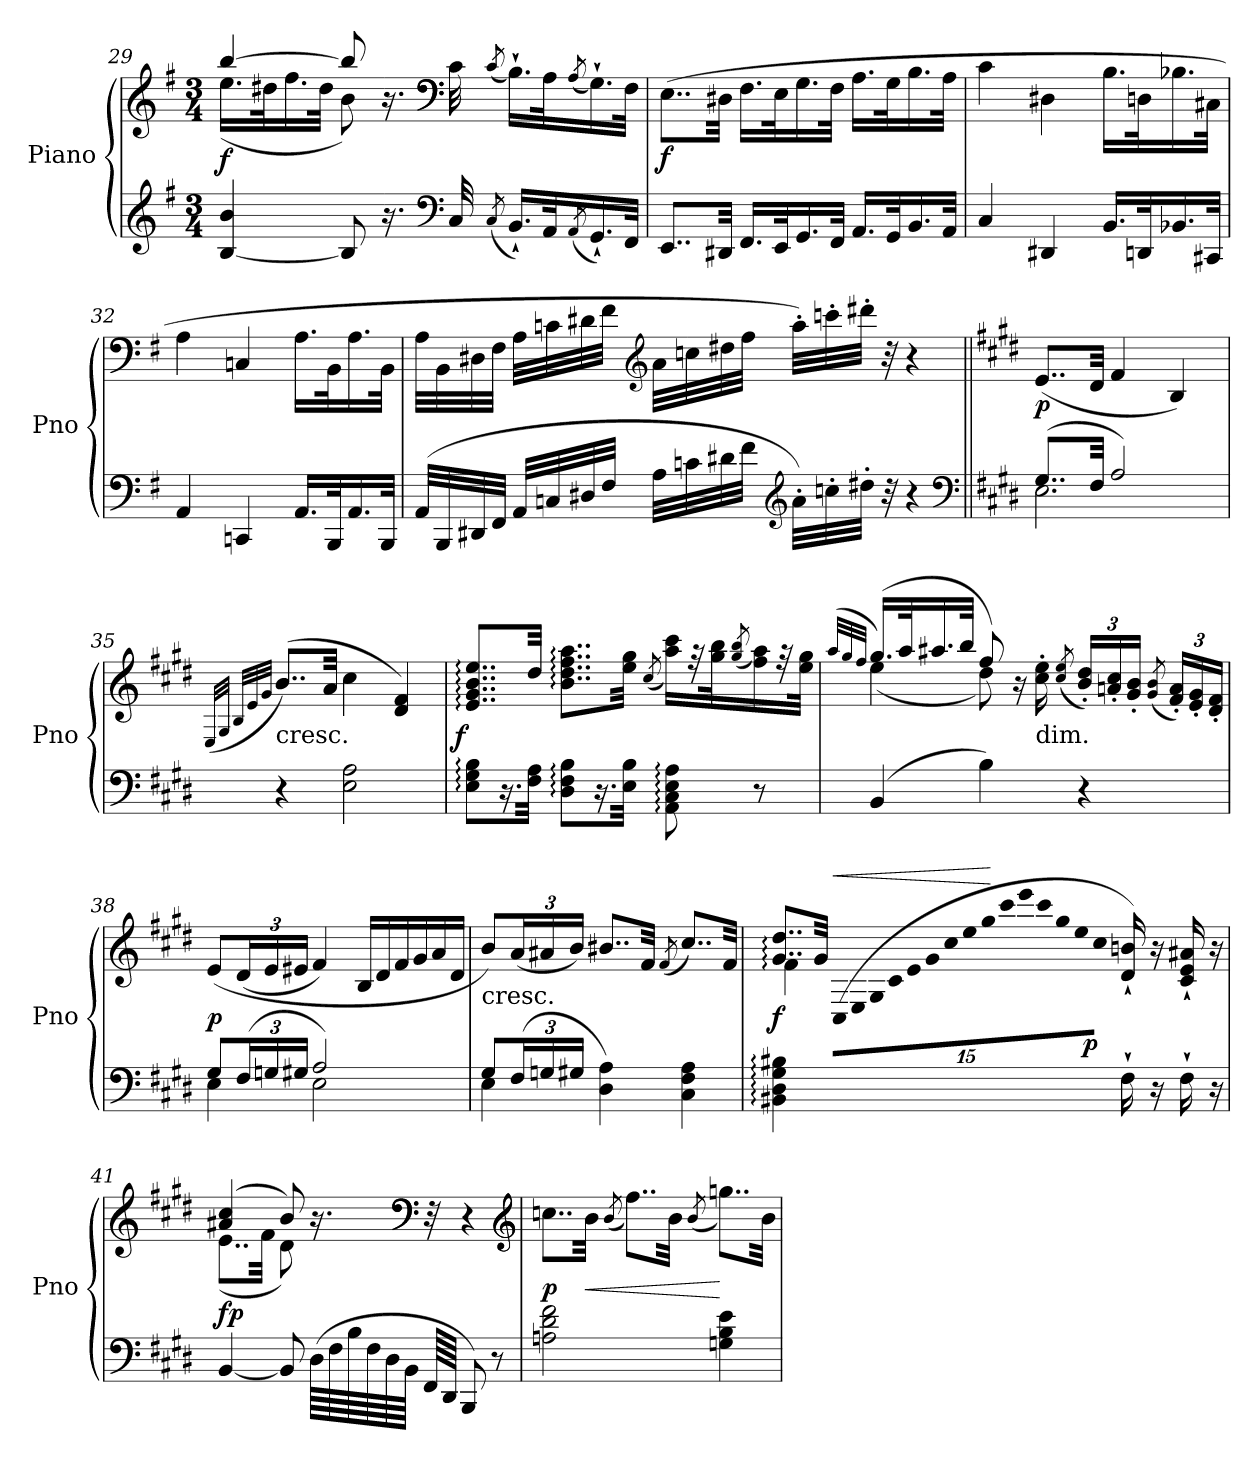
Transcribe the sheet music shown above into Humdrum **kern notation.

**kern	**kern	**dynam
*part1	*part1	*part1
*staff2	*staff1	*staff1/2
*I"Piano	*	*
*I'Pno	*	*
!!LO:LB:g=z
*clefG2	*clefG2	*
*k[f#]	*k[f#]	*
*e:	*e:	*
*M3/4	*M3/4	*
=29	=29	=29
*	*^	*
[4B 4b	[4bb	(16.eeLL	f
.	.	32dd#XK	.
.	.	16.ff#	.
.	.	32dd#JJk	.
8B]	8bb]	8b)	.
16.r	16.r	16.ryy	.
*clefF4	*clefF4	*	*
32C	32c	32ryy	.
(8qC	(8qc	.	.
16.BB`LL)	16.B`LL)	4ryy	.
32AAK	32AK	.	.
(8qAA	(8qA	.	.
16.GG`)	16.G`)	.	.
32FF#JJk	32F#JJk	.	.
*	*v	*v	*
=30	=30	=30
8..EEL	(8..EL	f
32DD#XJkk	32D#XJkk	.
16.FF#LL	16.F#LL	.
32EEK	32EK	.
16.GG	16.G	.
32FF#JJk	32F#JJk	.
16.AALL	16.ALL	.
32GGK	32GK	.
16.BB	16.B	.
32AAJJk	32AJJk	.
=31	=31	=31
4C	4c	.
4DD#X	4D#X	.
16.BBLL	16.BLL	.
32DDnK	32DnK	.
16.BB-X	16.B-X	.
32CC#XJJk	32C#XJJk	.
=32	=32	=32
4AA	4A	.
4CCn	4Cn	.
16.AALL	16.ALL	.
32BBBK	32BBK	.
16.AA	16.A	.
32BBBJJk	32BBJJk	.
!!LO:LB:g=z
=33	=33	=33
(<32AALLL	32ALLL	.
32BBB	32BB	.
32DD#X	32D#X	.
32FF#JJJ	32F#JJJ	.
32AALLL	32ALLL	.
32Cn	32cn	.
32D#X	32d#X	.
32F#JJJ	32f#JJJ	.
*	*clefG2	*
32ALLL	32aLLL	.
32cn	32ccn	.
32d#X	32dd#X	.
32f#JJJ	32ff#JJJ	.
*clefG2	*	*
32a'LLL)	32aa'LLL)	.
32ccn'	32cccn'	.
32dd#X'JJJ	32ddd#X'JJJ	.
32r	32r	.
4r	4r	.
*clefF4	*	*
=34||	=34||	=34||
*k[f#c#g#d#]	*k[f#c#g#d#]	*
*E:	*E:	*
*^	*	*
(8..G#L	2.E	(8..eL	p
32F#Jkk	.	32d#Jkk	.
2A)	.	4f#	.
.	.	4B)	.
*v	*v	*	*
=35	=35	=35
.	(>32qE/LLL	.
.	32qG#/JJJ	.
.	32qBLLL	.
.	32qe	.
.	32qg#JJJ	.
!	!LO:TX:c:t=cresc.	!
4r	(8..bL)	.
.	32aJkk	.
2E 2A	4cc#	.
.	4d# 4f#)	.
!!LO:LB:g=z
=36	=36	=36
!	!	!LO:DY:rj
8E: 8G#: 8B:L	8..e: 8..g#: 8..b: 8..ee:L	f
16.r	.	.
32F# 32AJkk	32dd#Jkk	.
8D#: 8F#: 8B:L	8..b: 8..dd#: 8..ff#: 8..aa:L	.
16.r	.	.
32E 32BJkk	32ee 32gg#Jkk	.
.	(8qcc#	.
8AA: 8C#: 8E: 8A:	16aa 16ccc#LL)	.
.	32r	.
.	32gg# 32bbK	.
.	(8qgg#/ 8qbb/	.
8r	16ff# 16aa)	.
.	32r	.
.	32ee 32gg#JJk	.
=37	=37	=37
.	(32qaaLLL	.
.	32qgg#	.
.	32qff#JJJ	.
*	*^	*
(4BB	(16.gg#LL)	(4ee	.
.	32aaK	.	.
.	16.aa#X	.	.
.	32bbJJk	.	.
4B)	8ff#)	8dd#)	.
.	16r	8ryy	.
!	!LO:TX:c:t=dim.	!	!
.	16cc#' 16ee'	.	.
.	(8qcc#/ 8qee/	.	.
4r	24b'/ 24dd#'/LL)	4ryy	.
.	24an'/ 24cc#'/	.	.
.	24g#'/ 24b'/JJ	.	.
.	(8qg# 8qb	.	.
.	24f#' 24a'LL)	.	.
.	24e' 24g#'	.	.
.	24d#' 24f#'JJ	.	.
*	*v	*v	*
=38	=38	=38
*^	*	*
8G#L	4E	(>8eL	p
(<24F#L	.	(24d#L	.
24Gn	.	24e	.
24G#XJJ	.	24e#XJJ	.
2A)	2E	4f#)	.
*	*	*Xtuplet	*
.	.	24BLL	.
.	.	24d#	.
.	.	24f#	.
.	.	24g#	.
.	.	24a	.
.	.	24d#JJ	.
!!LO:LB:g=z
=39	=39	=39	=39
!	!	!LO:TX:c:t=cresc.	!
8G#L	4E	8bL)	.
*	*	*tuplet	*
(<24F#L	.	(24aL	.
24Gn	.	24a#X	.
24G#XJJ	.	24bJJ)	.
4D# 4A)	2ryy	8..b#XL	.
.	.	32f#Jkk	.
.	.	(8qf#	.
4C# 4F# 4A	.	8..cc#L)	.
.	.	32f#Jkk	.
*v	*v	*	*
=40	=40	=40
*	*^	*
4BB#X: 4D#: 4G#: 4B#X:	8..g#: 8..dd#:L	4f#:	f
.	32g#Jkk	.	.
!	!LO:N:vis=64	!LO:N:vis=4	!LO:HP:a
4ryy	(60C#/LLLL	2ryy	<
!	!LO:N:vis=64	!	!
.	60E/	.	.
!	!LO:N:vis=64	!	!
.	60G#/	.	.
!	!LO:N:vis=64	!	!
.	60c#/	.	.
!	!LO:N:vis=64	!	!
.	60e\	.	.
!	!LO:N:vis=64	!	!
.	60g#\	.	.
!	!LO:N:vis=64	!	!
.	60cc#\	.	.
!	!LO:N:vis=64	!	!
.	60ee\	.	.
!	!LO:N:vis=64	!	!
.	60gg#\	.	.
!	!LO:N:vis=64	!	!
.	60ccc#\	.	[
!	!LO:N:vis=64	!	!
.	60eee\	.	.
!	!LO:N:vis=64	!	!
.	60ccc#\	.	.
!	!LO:N:vis=64	!	!
.	60gg#\	.	.
!	!LO:N:vis=64	!	!
.	60ee\	.	.
!	!LO:N:vis=64	!	!
.	60cc#\JJJJ	.	p
16F#`	16d#` 16bn`)	.	.
16r	16r	.	.
16F#`	16c#` 16e` 16a#X`	.	.
16r	16r	.	.
=41	=41	=41	=41
[4BB	(4a#X 4cc#	(8..eL	fp
.	.	32f#Jkk	.
8BB]	8b)	8d#)	.
(64D#LLLL	16.r	16.ryy	.
64F#	.	.	.
64B	.	.	.
64F#	.	.	.
64D#	.	.	.
64BBJJJJ	.	.	.
*	*clefF4	*	*
64FF#/LLLL	32r	32ryy	.
64DD#/JJJJ	.	.	.
8BBB/)	4r	4ryy	.
8r	.	.	.
*	*v	*v	*
*	*clefG2	*
!!LO:LB:g=z
=42	=42	=42
2An 2d# 2f#	8..ccnL	p
.	32bJkk	<
.	(8qb	.
.	8..ff#L)	.
.	32bJkk	.
.	(8qb	.
4Gn 4B 4e	8..ggnL)	[
.	32bJkk	.
=	=	=
*-	*-	*-
